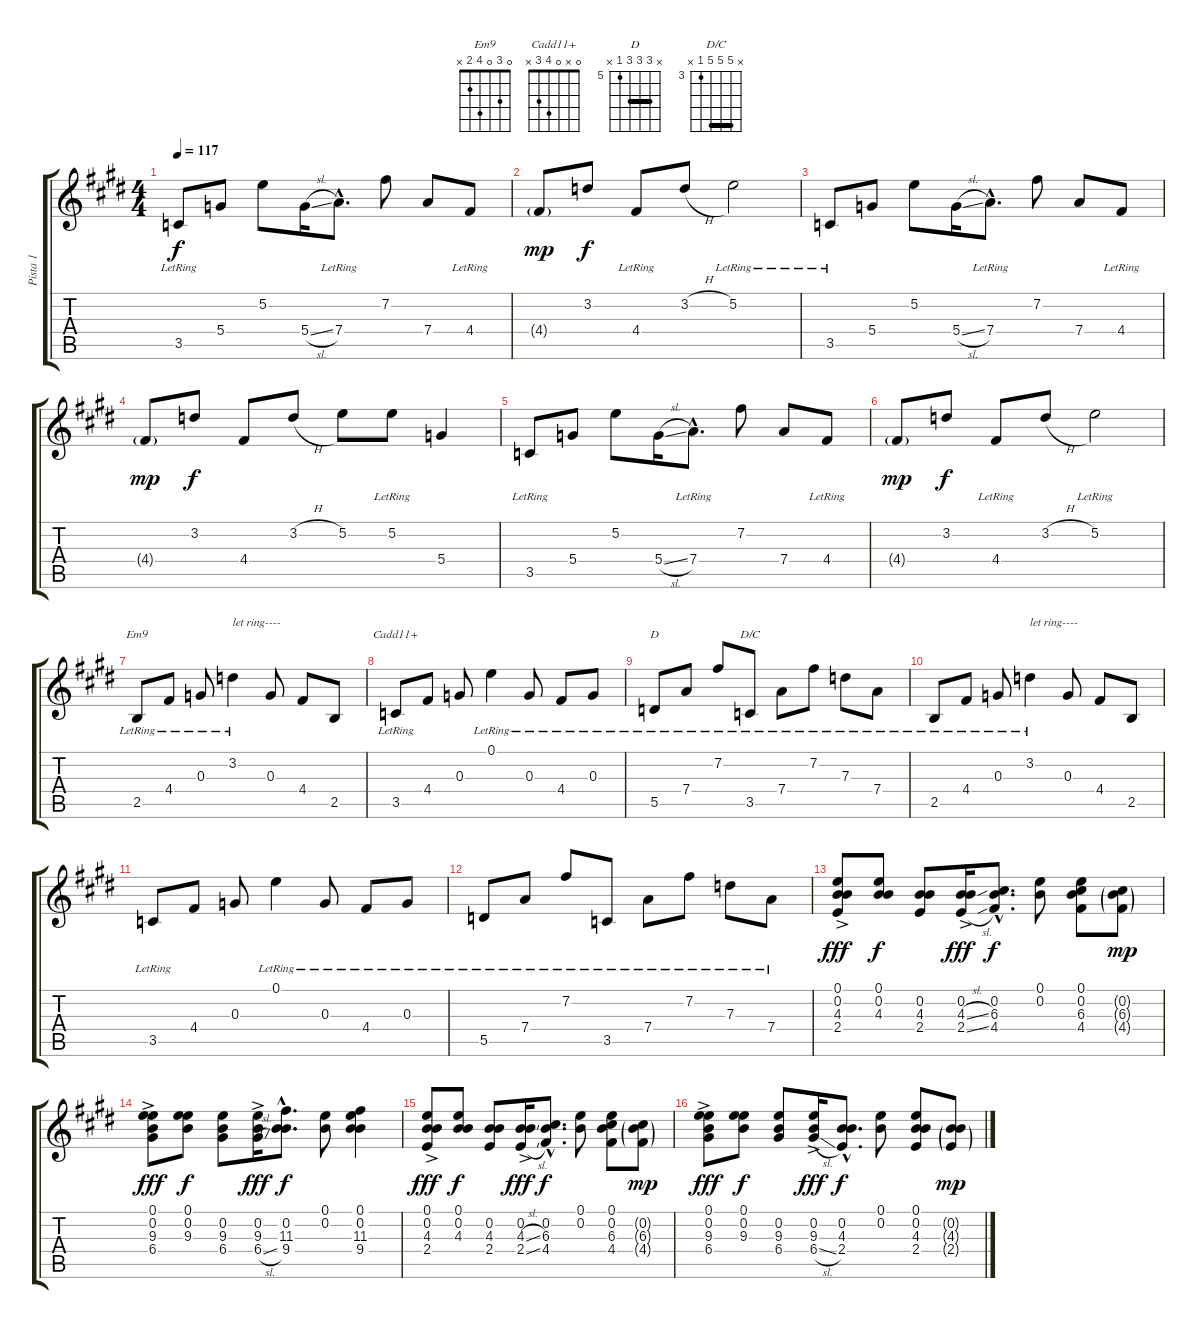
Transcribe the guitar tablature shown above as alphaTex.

\track ("Pista 1" "Pista 1") {instrument electricguitarclean}
\staff {score tabs}
\tuning (E4 B3 G3 D3 A2 E2) {hide}
\chord ("Em9" 0 3 0 4 2 x)
\chord ("Cadd11+" 0 x 0 4 3 x)
\chord ("D" x 7 7 7 5 x) {firstfret 5 barre 7}
\chord ("D/C" x 7 7 7 3 x) {firstfret 3 barre 7}
\ts (4 4)
\tempo 117
\clef g2
\ks e
3.5{lr}.8{dy f} 5.4.8 5.2.8 5.4{sl}.16 7.4{hac lr}.8{d} 7.2.8 7.4.8 4.4{lr}.8 |
4.4{g}.8{dy mp} 3.2.8{dy f} 4.4{lr}.8 3.2{h}.8 5.2{lr}.2 |
3.5{lr}.8 5.4.8 5.2.8 5.4{sl}.16 7.4{hac lr}.8{d} 7.2.8 7.4.8 4.4{lr}.8 |
4.4{g}.8{dy mp} 3.2.8{dy f} 4.4.8 3.2{h}.8 5.2.8 5.2{lr}.8 5.4.4 |
3.5{lr}.8 5.4.8 5.2.8 5.4{sl}.16 7.4{hac lr}.8{d} 7.2.8 7.4.8 4.4{lr}.8 |
4.4{g}.8{dy mp} 3.2.8{dy f} 4.4{lr}.8 3.2{h}.8 5.2{lr}.2 |
2.5{lr}.8{ch "Em9"} 4.4{lr}.8 0.3{lr}.8 3.2{lr}.4{txt "let ring----"} 0.3.8 4.4.8 2.5.8 |
3.5{lr}.8{ch "Cadd11+"} 4.4.8 0.3.8 0.1{lr}.4 0.3{lr}.8 4.4{lr}.8 0.3{lr}.8 |
5.5{lr}.8{ch "D"} 7.4{lr}.8 7.2{lr}.8 3.5{lr}.8{ch "D/C"} 7.4{lr}.8 7.2{lr}.8 7.3{lr}.8 7.4{lr}.8 |
2.5{lr}.8 4.4{lr}.8 0.3{lr}.8 3.2{lr}.4{txt "let ring----"} 0.3.8 4.4.8 2.5.8 |
3.5{lr}.8 4.4.8 0.3.8 0.1{lr}.4 0.3{lr}.8 4.4{lr}.8 0.3{lr}.8 |
5.5{lr}.8 7.4{lr}.8 7.2{lr}.8 3.5{lr}.8 7.4{lr}.8 7.2{lr}.8 7.3{lr}.8 7.4{lr}.8 |
(0.1{ac} 0.2 4.3 2.4).8{dy fff} (0.1 0.2 4.3).8{dy f} (0.2 4.3 2.4).8 (0.2{ac} 4.3{sl} 2.4{sl}).16{dy fff} (0.2{hac} 6.3{hac} 4.4{hac}).8{d dy f} (0.1 0.2).8 (0.1 0.2 6.3 4.4).8 (0.2{g} 6.3{g} 4.4{g}).8{dy mp} |
(0.1{ac} 0.2 9.3 6.4).8{dy fff} (0.1 0.2 9.3).8{dy f} (0.2 9.3 6.4).8 (0.2{ac} 9.3 6.4{sl}).16{dy fff} (0.2{hac} 11.3{hac} 9.4{hac}).8{d dy f} (0.1 0.2).8 (0.1 0.2 11.3 9.4).4 |
(0.1{ac} 0.2 4.3 2.4).8{dy fff} (0.1 0.2 4.3).8{dy f} (0.2 4.3 2.4).8 (0.2{ac} 4.3{sl} 2.4{sl}).16{dy fff} (0.2{hac} 6.3{hac} 4.4{hac}).8{d dy f} (0.1 0.2).8 (0.1 0.2 6.3 4.4).8 (0.2{g} 6.3{g} 4.4{g}).8{dy mp} |
(0.1{ac} 0.2 9.3 6.4).8{dy fff} (0.1 0.2 9.3).8{dy f} (0.2 9.3 6.4).8 (0.2{ac} 9.3 6.4{sl}).16{dy fff} (0.2{hac} 4.3{hac} 2.4{hac}).8{d dy f} (0.1 0.2).8 (0.1 0.2 4.3 2.4).8 (0.2{g} 4.3{g} 2.4{g}).8{dy mp}
